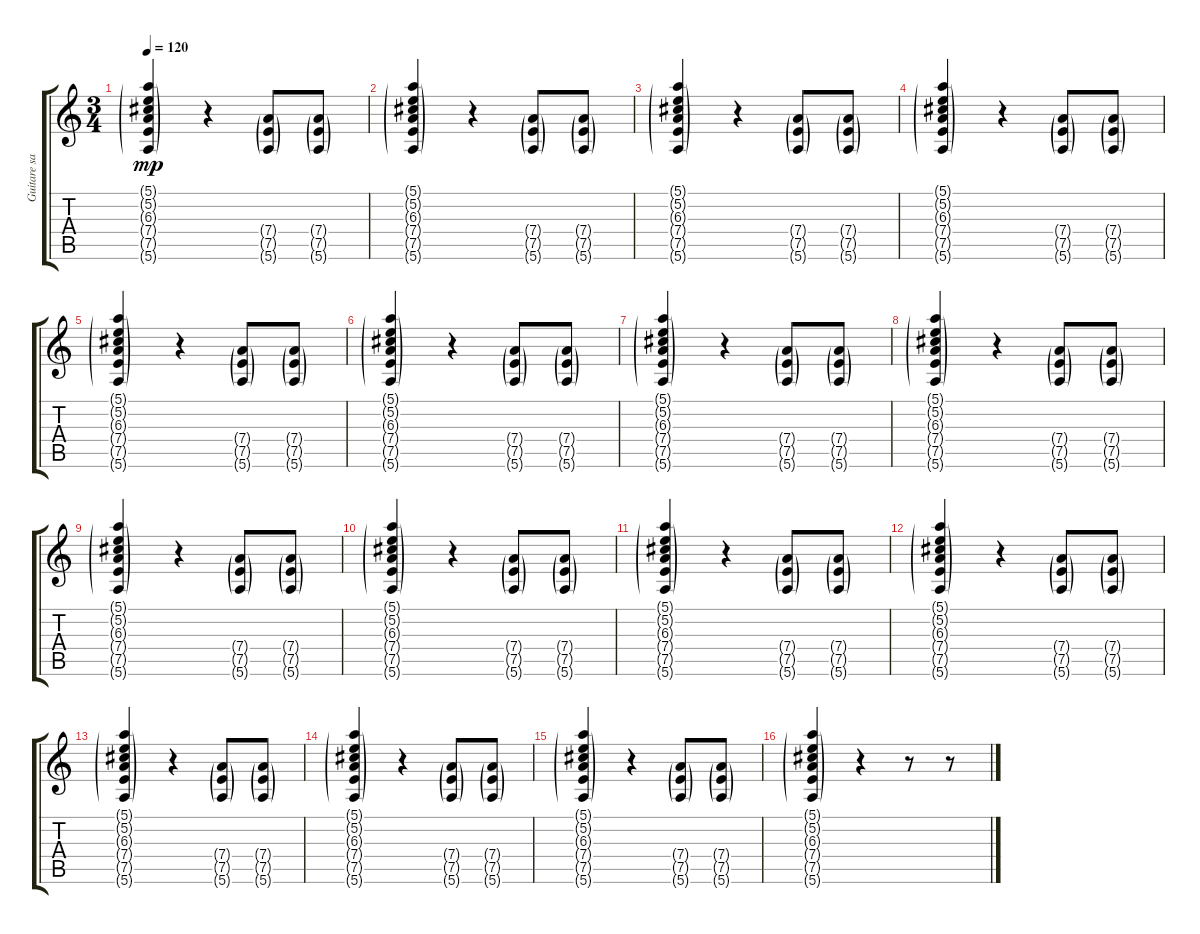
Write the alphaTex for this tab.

\track ("Guitare saturée" "Guitare sa") {instrument overdrivenguitar}
\staff {score tabs}
\tuning (E4 B3 G3 D3 A2 E2) {hide}
\ts (3 4)
\tempo 120
\clef g2
\ks c
(5.1{g} 5.2{g} 6.3{g} 7.4{g} 7.5{g} 5.6{g}).4{dy mp} r.4 (7.4{g} 7.5{g} 5.6{g}).8 (7.4{g} 7.5{g} 5.6{g}).8 |
(5.1{g} 5.2{g} 6.3{g} 7.4{g} 7.5{g} 5.6{g}).4 r.4 (7.4{g} 7.5{g} 5.6{g}).8 (7.4{g} 7.5{g} 5.6{g}).8 |
(5.1{g} 5.2{g} 6.3{g} 7.4{g} 7.5{g} 5.6{g}).4 r.4 (7.4{g} 7.5{g} 5.6{g}).8 (7.4{g} 7.5{g} 5.6{g}).8 |
(5.1{g} 5.2{g} 6.3{g} 7.4{g} 7.5{g} 5.6{g}).4 r.4 (7.4{g} 7.5{g} 5.6{g}).8 (7.4{g} 7.5{g} 5.6{g}).8 |
(5.1{g} 5.2{g} 6.3{g} 7.4{g} 7.5{g} 5.6{g}).4 r.4 (7.4{g} 7.5{g} 5.6{g}).8 (7.4{g} 7.5{g} 5.6{g}).8 |
(5.1{g} 5.2{g} 6.3{g} 7.4{g} 7.5{g} 5.6{g}).4 r.4 (7.4{g} 7.5{g} 5.6{g}).8 (7.4{g} 7.5{g} 5.6{g}).8 |
(5.1{g} 5.2{g} 6.3{g} 7.4{g} 7.5{g} 5.6{g}).4 r.4 (7.4{g} 7.5{g} 5.6{g}).8 (7.4{g} 7.5{g} 5.6{g}).8 |
(5.1{g} 5.2{g} 6.3{g} 7.4{g} 7.5{g} 5.6{g}).4 r.4 (7.4{g} 7.5{g} 5.6{g}).8 (7.4{g} 7.5{g} 5.6{g}).8 |
(5.1{g} 5.2{g} 6.3{g} 7.4{g} 7.5{g} 5.6{g}).4 r.4 (7.4{g} 7.5{g} 5.6{g}).8 (7.4{g} 7.5{g} 5.6{g}).8 |
(5.1{g} 5.2{g} 6.3{g} 7.4{g} 7.5{g} 5.6{g}).4 r.4 (7.4{g} 7.5{g} 5.6{g}).8 (7.4{g} 7.5{g} 5.6{g}).8 |
(5.1{g} 5.2{g} 6.3{g} 7.4{g} 7.5{g} 5.6{g}).4 r.4 (7.4{g} 7.5{g} 5.6{g}).8 (7.4{g} 7.5{g} 5.6{g}).8 |
(5.1{g} 5.2{g} 6.3{g} 7.4{g} 7.5{g} 5.6{g}).4 r.4 (7.4{g} 7.5{g} 5.6{g}).8 (7.4{g} 7.5{g} 5.6{g}).8 |
(5.1{g} 5.2{g} 6.3{g} 7.4{g} 7.5{g} 5.6{g}).4 r.4 (7.4{g} 7.5{g} 5.6{g}).8 (7.4{g} 7.5{g} 5.6{g}).8 |
(5.1{g} 5.2{g} 6.3{g} 7.4{g} 7.5{g} 5.6{g}).4 r.4 (7.4{g} 7.5{g} 5.6{g}).8 (7.4{g} 7.5{g} 5.6{g}).8 |
(5.1{g} 5.2{g} 6.3{g} 7.4{g} 7.5{g} 5.6{g}).4 r.4 (7.4{g} 7.5{g} 5.6{g}).8 (7.4{g} 7.5{g} 5.6{g}).8 |
(5.1{g} 5.2{g} 6.3{g} 7.4{g} 7.5{g} 5.6{g}).4 r.4 r.8 r.8
